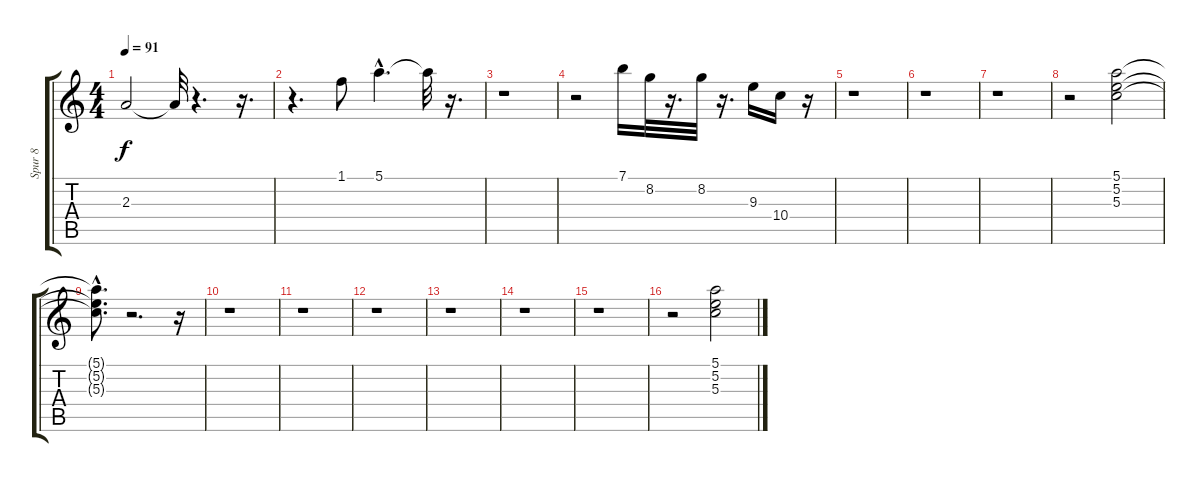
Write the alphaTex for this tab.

\track ("Spur 8" "Spur 8") {instrument acousticguitarnylon}
\staff {score tabs}
\tuning (E4 B3 G3 D3 A2 E2) {hide}
\ts (4 4)
\tempo 91
\clef g2
\ks c
2.3.2{dy f} 2.3{t}.32 r.4{d} r.16{d} |
r.4{d} 1.1.8 5.1{hac}.4{d} 5.1{t}.32 r.16{d} |
r.1 |
r.2 7.1.16 8.2.32 r.16{d} 8.2.32 r.16{d} 9.3.16 10.4.16 r.16 |
r.1 |
r.1 |
r.1 |
r.2 (5.1 5.2 5.3).2 |
(5.1{hac t} 5.2{hac t} 5.3{hac t}).8{d} r.2{d} r.16 |
r.1 |
r.1 |
r.1 |
r.1 |
r.1 |
r.1 |
r.2 (5.1 5.2 5.3).2
